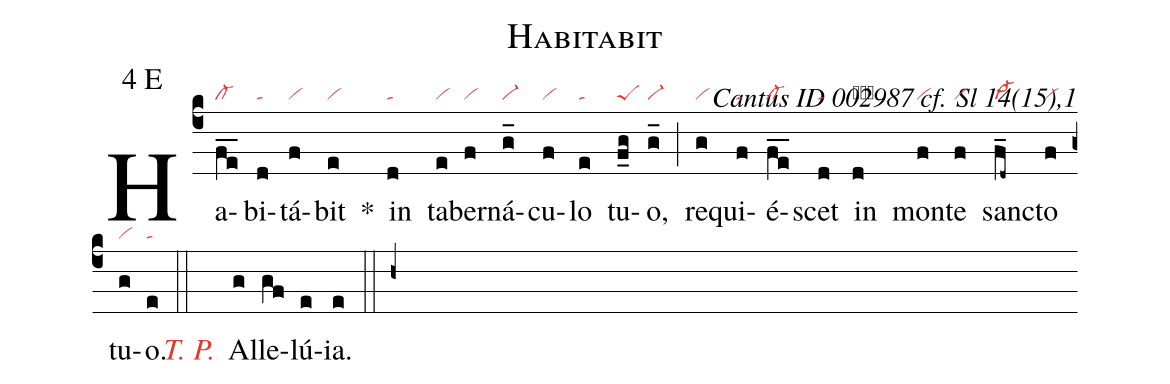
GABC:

name: Habitabit;
mode: 4;
mode-differentia: E;
commentary: Cantus ID 002987 cf. Sl 14(15),1;
nabc-lines: 1;
%%
(c4)

Ha(f_e_|cl-)bi(d|ta)tá(f|vi)bit(e|vi) *() in(d|ta) ta(e|vi)ber(f|vi)ná(g_|vi-)cu(f|vi)lo(e|ta) tu(f_g|peS)o,(g_|vi-) (;)
re(g|vi)qui(f|ta)é(f_e_|cl-)scet(d|ta) in(d|““talse6) mon(f|vi)te(f|vi) sanc(f_d~|vi>-)to(f|vi) tu(g|vi)o.(e|ta) (::)

<nlba><c><i>T. P.</i></c>() Al</nlba>(g)le(gf)lú(e)ia.(e) (::h+)
